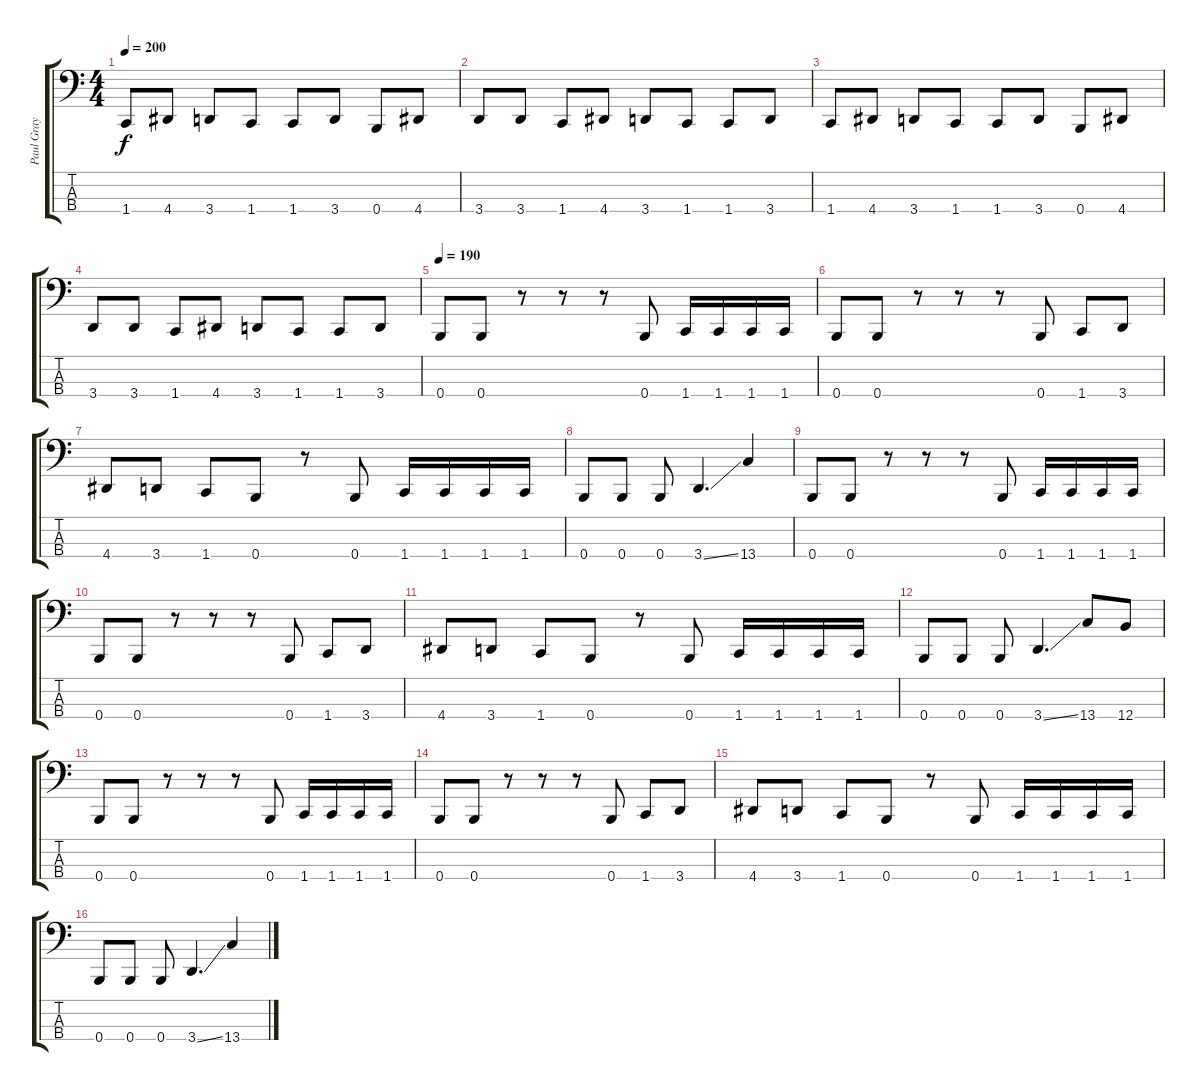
\track ("Paul Gray" "Paul Gray") {instrument electricbassfinger}
\staff {score tabs}
\tuning (E2 B1 Gb1 B0) {hide}
\ts (4 4)
\tempo 200
\clef f4
\ks c
1.4.8{dy f} 4.4.8 3.4.8 1.4.8 1.4.8 3.4.8 0.4.8 4.4.8 |
3.4.8 3.4.8 1.4.8 4.4.8 3.4.8 1.4.8 1.4.8 3.4.8 |
1.4.8 4.4.8 3.4.8 1.4.8 1.4.8 3.4.8 0.4.8 4.4.8 |
3.4.8 3.4.8 1.4.8 4.4.8 3.4.8 1.4.8 1.4.8 3.4.8 |
\tempo 190
0.4.8 0.4.8 r.8 r.8 r.8 0.4.8 1.4.16 1.4.16 1.4.16 1.4.16 |
0.4.8 0.4.8 r.8 r.8 r.8 0.4.8 1.4.8 3.4.8 |
4.4.8 3.4.8 1.4.8 0.4.8 r.8 0.4.8 1.4.16 1.4.16 1.4.16 1.4.16 |
0.4.8 0.4.8 0.4.8 3.4{ss}.4{d} 13.4.4 |
0.4.8 0.4.8 r.8 r.8 r.8 0.4.8 1.4.16 1.4.16 1.4.16 1.4.16 |
0.4.8 0.4.8 r.8 r.8 r.8 0.4.8 1.4.8 3.4.8 |
4.4.8 3.4.8 1.4.8 0.4.8 r.8 0.4.8 1.4.16 1.4.16 1.4.16 1.4.16 |
0.4.8 0.4.8 0.4.8 3.4{ss}.4{d} 13.4.8 12.4.8 |
0.4.8 0.4.8 r.8 r.8 r.8 0.4.8 1.4.16 1.4.16 1.4.16 1.4.16 |
0.4.8 0.4.8 r.8 r.8 r.8 0.4.8 1.4.8 3.4.8 |
4.4.8 3.4.8 1.4.8 0.4.8 r.8 0.4.8 1.4.16 1.4.16 1.4.16 1.4.16 |
0.4.8 0.4.8 0.4.8 3.4{ss}.4{d} 13.4.4
